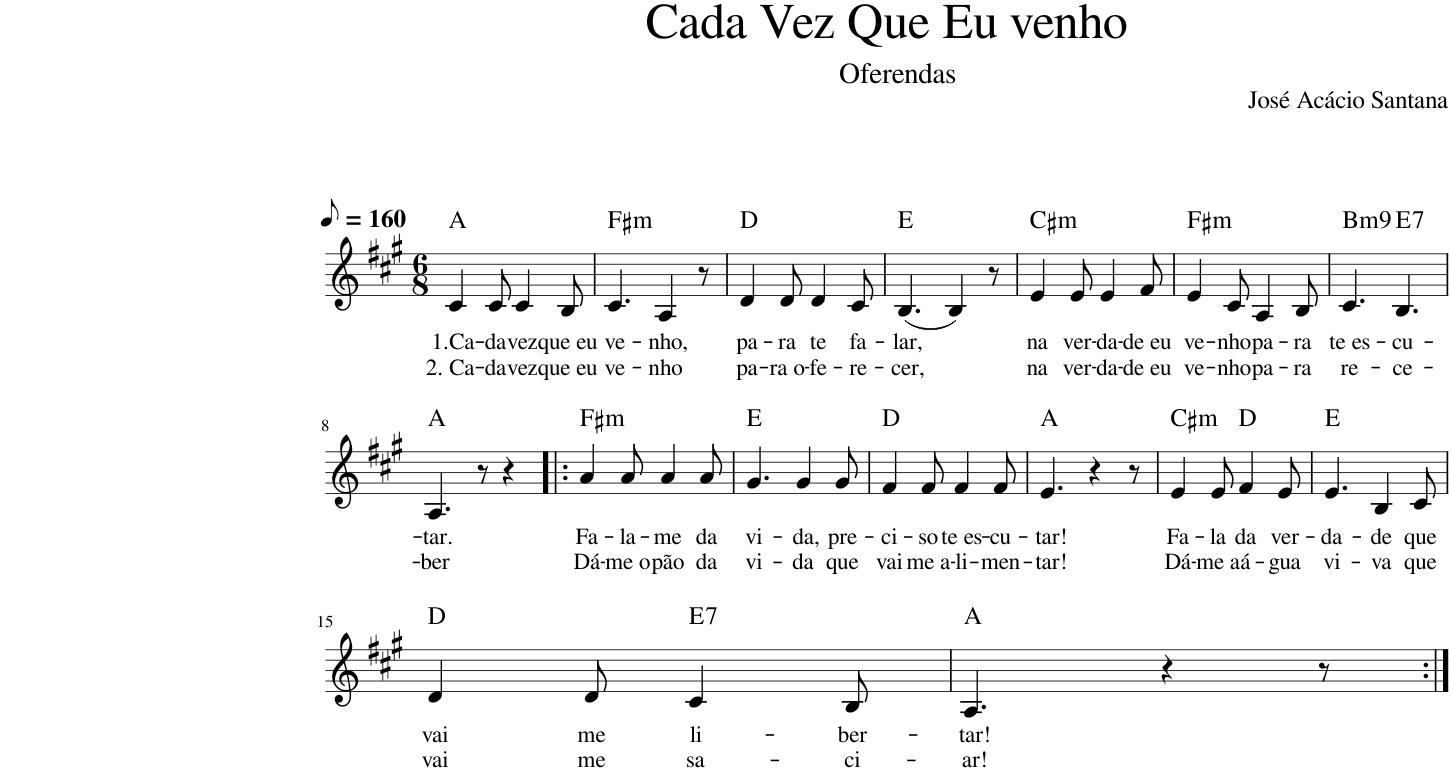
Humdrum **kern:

**kern	**text	**text	**harte
*part1	*part1	*part1	*part1
*staff1	*staff1	*staff1	*
*I"Voz	*	*	*
*I'Vo.	*	*	*
*clefG2	*	*	*
*k[f#c#g#]	*	*	*
*M6/8	*	*	*
*MM80	*	*	*
=1	=1	=1	=1
!	!LO:LY:b	!LO:LY:b	!
4c#/	1.Ca-	2. Ca-	A:maj
!	!LO:LY:b	!LO:LY:b	!
8c#/	-da	-da	.
!	!LO:LY:b	!LO:LY:b	!
4c#/	vez	vez	.
!	!LO:LY:b	!LO:LY:b	!
8B/	que eu	que eu	.
=2	=2	=2	=2
!	!LO:LY:b	!LO:LY:b	!LO:H:kt=m
4.c#/	ve-	ve-	F#:min
!	!LO:LY:b	!LO:LY:b	!
4A/	-nho,	-nho	.
8r	.	.	.
=3	=3	=3	=3
!	!LO:LY:b	!LO:LY:b	!
4d/	pa-	pa-	D:maj
!	!LO:LY:b	!LO:LY:b	!
8d/	-ra	-ra o-	.
!	!LO:LY:b	!LO:LY:b	!
4d/	te	-fe-	.
!	!LO:LY:b	!LO:LY:b	!
8c#/	fa-	-re-	.
=4	=4	=4	=4
!	!LO:LY:b	!LO:LY:b	!
(4.B/	-lar,	-cer,	E:maj
4B/)	.	.	.
8r	.	.	.
=5	=5	=5	=5
!	!LO:LY:b	!LO:LY:b	!LO:H:kt=m
4e/	na	na	C#:min
!	!LO:LY:b	!LO:LY:b	!
8e/	ver-	ver-	.
!	!LO:LY:b	!LO:LY:b	!
4e/	-da-	-da-	.
!	!LO:LY:b	!LO:LY:b	!
8f#/	-de eu	-de eu	.
=6	=6	=6	=6
!	!LO:LY:b	!LO:LY:b	!LO:H:kt=m
4e/	ve-	ve-	F#:min
!	!LO:LY:b	!LO:LY:b	!
8c#/	-nho	-nho	.
!	!LO:LY:b	!LO:LY:b	!
4A/	pa-	pa-	.
!	!LO:LY:b	!LO:LY:b	!
8B/	-ra	-ra	.
=7	=7	=7	=7
!	!LO:LY:b	!LO:LY:b	!LO:H:kt=m9
4.c#/	te es-	re-	B:min9
!	!LO:LY:b	!LO:LY:b	!LO:H:kt=7
4.B/	-cu-	-ce-	E:7
!!LO:LB:g=z
=8	=8	=8	=8
!	!LO:LY:b	!LO:LY:b	!
4.A/	-tar.	-ber	A:maj
8r	.	.	.
4r	.	.	.
=9!|:	=9!|:	=9!|:	=9!|:
!	!LO:LY:b	!LO:LY:b	!LO:H:kt=m
4a/	Fa-	Dá-	F#:min
!	!LO:LY:b	!LO:LY:b	!
8a/	-la-	-me o	.
!	!LO:LY:b	!LO:LY:b	!
4a/	-me	pão	.
!	!LO:LY:b	!LO:LY:b	!
8a/	da	da	.
=10	=10	=10	=10
!	!LO:LY:b	!LO:LY:b	!
4.g#/	vi-	vi-	E:maj
!	!LO:LY:b	!LO:LY:b	!
4g#/	-da,	-da	.
!	!LO:LY:b	!LO:LY:b	!
8g#/	pre-	que	.
=11	=11	=11	=11
!	!LO:LY:b	!LO:LY:b	!
4f#/	-ci-	vai	D:maj
!	!LO:LY:b	!LO:LY:b	!
8f#/	-so	me a-	.
!	!LO:LY:b	!LO:LY:b	!
4f#/	te es-	-li-	.
!	!LO:LY:b	!LO:LY:b	!
8f#/	-cu-	-men-	.
=12	=12	=12	=12
!	!LO:LY:b	!LO:LY:b	!
4.e/	-tar!	-tar!	A:maj
4r	.	.	.
8r	.	.	.
=13	=13	=13	=13
!	!LO:LY:b	!LO:LY:b	!LO:H:kt=m
4e/	Fa-	Dá-	C#:min
!	!LO:LY:b	!LO:LY:b	!
8e/	-la	-me a	.
!	!LO:LY:b	!LO:LY:b	!
4f#/	da	á-	D:maj
!	!LO:LY:b	!LO:LY:b	!
8e/	ver-	-gua	.
=14	=14	=14	=14
!	!LO:LY:b	!LO:LY:b	!
4.e/	-da-	vi-	E:maj
!	!LO:LY:b	!LO:LY:b	!
4B/	-de	-va	.
!	!LO:LY:b	!LO:LY:b	!
8c#/	que	que	.
!!LO:LB:g=z
=15	=15	=15	=15
!	!LO:LY:b	!LO:LY:b	!
4d/	vai	vai	D:maj
!	!LO:LY:b	!LO:LY:b	!
8d/	me	me	.
!	!LO:LY:b	!LO:LY:b	!LO:H:kt=7
4c#/	li-	sa-	E:7
!	!LO:LY:b	!LO:LY:b	!
8B/	-ber-	-ci-	.
=16	=16	=16	=16
!	!LO:LY:b	!LO:LY:b	!
4.A/	-tar!	-ar!	A:maj
4r	.	.	.
8r	.	.	.
=:|!	=:|!	=:|!	=:|!
*-	*-	*-	*-
